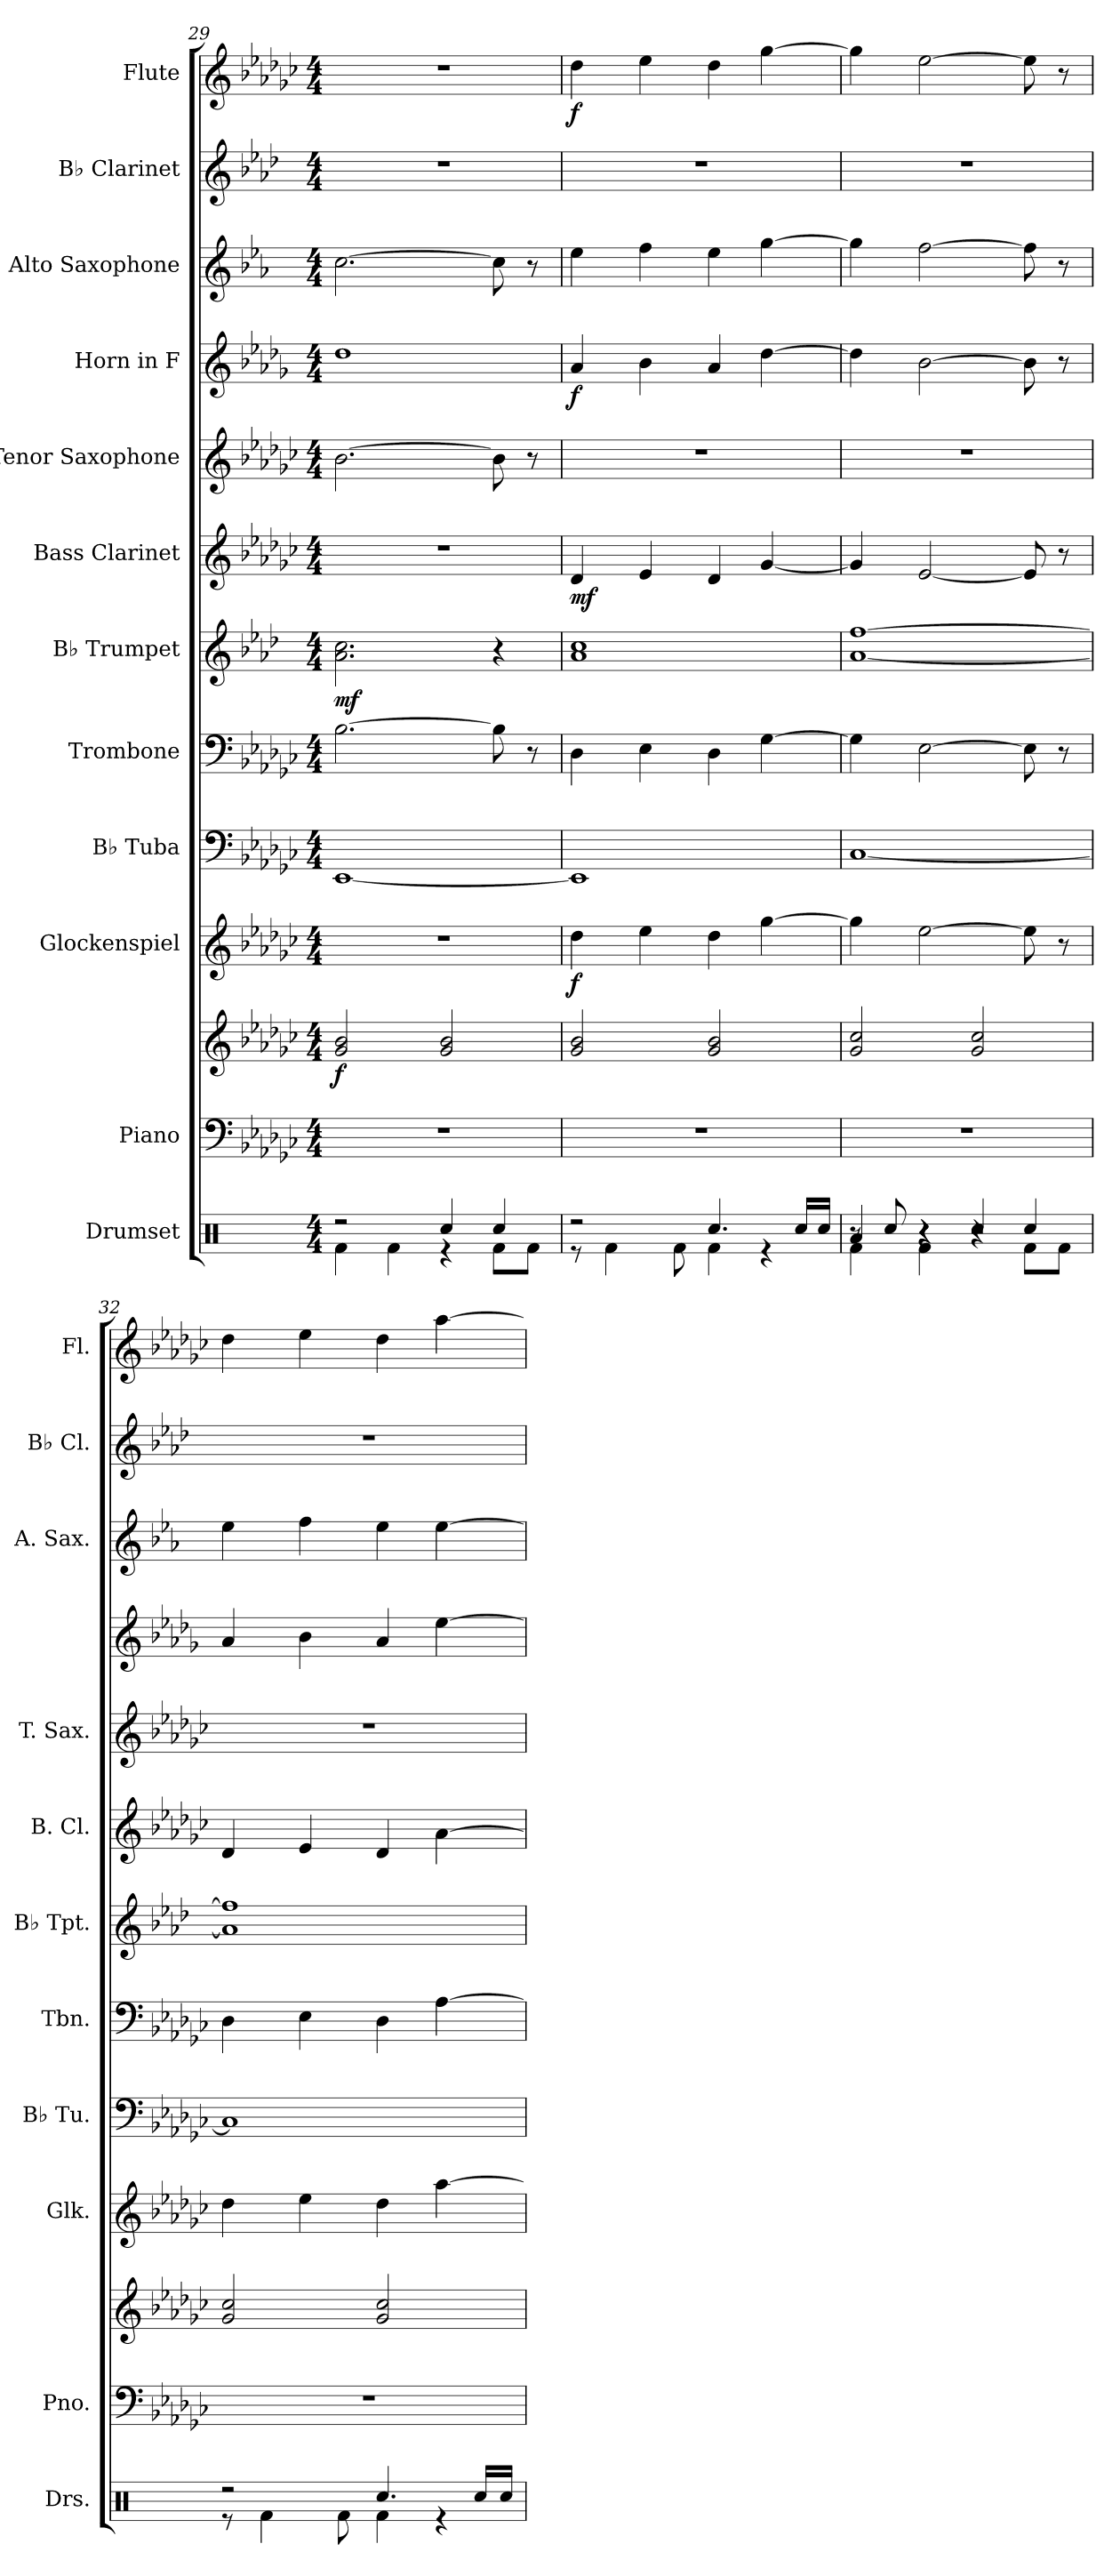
**kern	**kern	**kern	**dynam	**kern	**dynam	**kern	**kern	**kern	**dynam	**kern	**dynam	**kern	**kern	**dynam	**kern	**kern	**kern	**dynam
*part12	*part11	*part11	*part11	*part10	*part10	*part9	*part8	*part7	*part7	*part6	*part6	*part5	*part4	*part4	*part3	*part2	*part1	*part1
*staff13	*staff12	*staff11	*staff11/12	*staff10	*staff10	*staff9	*staff8	*staff7	*staff7	*staff6	*staff6	*staff5	*staff4	*staff4	*staff3	*staff2	*staff1	*staff1
*I"Drumset	*I"Piano	*	*	*I"Glockenspiel	*	*I"B♭ Tuba	*I"Trombone	*I"B♭ Trumpet	*	*I"Bass Clarinet	*	*I"Tenor Saxophone	*I"Horn in F	*	*I"Alto Saxophone	*I"B♭ Clarinet	*I"Flute	*
*I'Drs.	*I'Pno.	*	*	*I'Glk.	*	*I'B♭ Tu.	*I'Tbn.	*I'B♭ Tpt.	*	*I'B. Cl.	*	*I'T. Sax.	*	*	*I'A. Sax.	*I'B♭ Cl.	*I'Fl.	*
!!LO:PB:g=z
*clefX	*clefF4	*clefG2	*	*clefG2	*	*clefF4	*clefF4	*clefG2	*	*clefG2	*	*clefG2	*clefG2	*	*clefG2	*clefG2	*clefG2	*
*	*	*	*	*ITrd-14c-24	*	*	*	*ITrd1c2	*	*ITrd8c14	*	*ITrd8c14	*ITrd4c7	*	*ITrd5c9	*ITrd1c2	*	*
*k[]	*k[b-e-a-d-g-c-]	*k[b-e-a-d-g-c-]	*	*k[b-e-a-d-g-c-]	*	*k[b-e-a-d-g-c-]	*k[b-e-a-d-g-c-]	*k[b-e-a-d-g-c-]	*	*k[b-e-a-d-g-c-]	*	*k[b-e-a-d-g-c-]	*k[b-e-a-d-g-c-]	*	*k[b-e-a-d-g-c-]	*k[b-e-a-d-g-c-]	*k[b-e-a-d-g-c-]	*
*M4/4	*M4/4	*M4/4	*	*M4/4	*	*M4/4	*M4/4	*M4/4	*	*M4/4	*	*M4/4	*M4/4	*	*M4/4	*M4/4	*M4/4	*
=29	=29	=29	=29	=29	=29	=29	=29	=29	=29	=29	=29	=29	=29	=29	=29	=29	=29	=29
*^	*	*	*	*	*	*	*	*	*	*	*	*	*	*	*	*	*	*
!	!	!	!	!LO:DY:b	!	!	!	!	!	!LO:DY:b	!	!	!	!	!	!	!	!	!
2r	4Rf\	1r	2g-/ 2b-/	f	1r	.	[1EE-	[2.B-\	2.g-\ 2.b-\	mf	1r	.	[2.B-\	1g-	.	[2.e-\	1r	1r	.
.	4Rf\	.	.	.	.	.	.	.	.	.	.	.	.	.	.	.	.	.	.
4Rcc/	4r	.	2g-/ 2b-/	.	.	.	.	.	.	.	.	.	.	.	.	.	.	.	.
4Rcc/	8Rf\L	.	.	.	.	.	.	8B-\]	4r	.	.	.	8B-\]	.	.	8e-\]	.	.	.
.	8Rf\J	.	.	.	.	.	.	8r	.	.	.	.	8r	.	.	8r	.	.	.
=30	=30	=30	=30	=30	=30	=30	=30	=30	=30	=30	=30	=30	=30	=30	=30	=30	=30	=30	=30
!	!	!	!	!	!	!LO:DY:b	!	!	!	!	!	!LO:DY:b	!	!	!LO:DY:b	!	!	!	!LO:DY:b
2r	8r	1r	2g-/ 2b-/	.	4dddd-\	f	1EE-]	4D-\	1g- 1b-	.	4D-/	mf	1r	4d-/	f	4g-\	1r	4dd-\	f
.	4Rf\	.	.	.	.	.	.	.	.	.	.	.	.	.	.	.	.	.	.
.	.	.	.	.	4eeee-\	.	.	4E-\	.	.	4E-/	.	.	4e-\	.	4a-\	.	4ee-\	.
.	8Rf\	.	.	.	.	.	.	.	.	.	.	.	.	.	.	.	.	.	.
4.Rcc/	4Rf\	.	2g-/ 2b-/	.	4dddd-\	.	.	4D-\	.	.	4D-/	.	.	4d-/	.	4g-\	.	4dd-\	.
.	4r	.	.	.	[4gggg-\	.	.	[4G-\	.	.	[4G-/	.	.	[4g-\	.	[4b-\	.	[4gg-\	.
16Rcc/LL	.	.	.	.	.	.	.	.	.	.	.	.	.	.	.	.	.	.	.
16Rcc/JJ	.	.	.	.	.	.	.	.	.	.	.	.	.	.	.	.	.	.	.
=31	=31	=31	=31	=31	=31	=31	=31	=31	=31	=31	=31	=31	=31	=31	=31	=31	=31	=31	=31
*	*^	*	*	*	*	*	*	*	*	*	*	*	*	*	*	*	*	*	*
4Ra/	4Rf\	8r	1r	2g-/ 2cc-/	.	4gggg-\]	.	[1C-	4G-\]	[1g- [1ee-	.	4G-/]	.	1r	4g-\]	.	4b-\]	1r	4gg-\]	.
.	.	8Rcc/	.	.	.	.	.	.	.	.	.	.	.	.	.	.	.	.	.	.
4r	4Rf\	4r	.	.	.	[2eeee-\	.	.	[2E-\	.	.	[2E-/	.	.	[2e-\	.	[2a-\	.	[2ee-\	.
4Rcc/	4r	2r	.	2g-/ 2cc-/	.	.	.	.	.	.	.	.	.	.	.	.	.	.	.	.
4Rcc/	8Rf\L	.	.	.	.	8eeee-\]	.	.	8E-\]	.	.	8E-/]	.	.	8e-\]	.	8a-\]	.	8ee-\]	.
.	8Rf\J	.	.	.	.	8r	.	.	8r	.	.	8r	.	.	8r	.	8r	.	8r	.
*	*v	*v	*	*	*	*	*	*	*	*	*	*	*	*	*	*	*	*	*	*
=32	=32	=32	=32	=32	=32	=32	=32	=32	=32	=32	=32	=32	=32	=32	=32	=32	=32	=32	=32
2r	8r	1r	2g-/ 2cc-/	.	4dddd-\	.	1C-]	4D-\	1g-] 1ee-]	.	4D-/	.	1r	4d-/	.	4g-\	1r	4dd-\	.
.	4Rf\	.	.	.	.	.	.	.	.	.	.	.	.	.	.	.	.	.	.
.	.	.	.	.	4eeee-\	.	.	4E-\	.	.	4E-/	.	.	4e-\	.	4a-\	.	4ee-\	.
.	8Rf\	.	.	.	.	.	.	.	.	.	.	.	.	.	.	.	.	.	.
4.Rcc/	4Rf\	.	2g-/ 2cc-/	.	4dddd-\	.	.	4D-\	.	.	4D-/	.	.	4d-/	.	4g-\	.	4dd-\	.
.	4r	.	.	.	[4aaaa-\	.	.	[4A-\	.	.	[4A-\	.	.	[4a-\	.	[4g-\	.	[4aa-\	.
16Rcc/LL	.	.	.	.	.	.	.	.	.	.	.	.	.	.	.	.	.	.	.
16Rcc/JJ	.	.	.	.	.	.	.	.	.	.	.	.	.	.	.	.	.	.	.
*v	*v	*	*	*	*	*	*	*	*	*	*	*	*	*	*	*	*	*	*
=	=	=	=	=	=	=	=	=	=	=	=	=	=	=	=	=	=	=
*-	*-	*-	*-	*-	*-	*-	*-	*-	*-	*-	*-	*-	*-	*-	*-	*-	*-	*-
